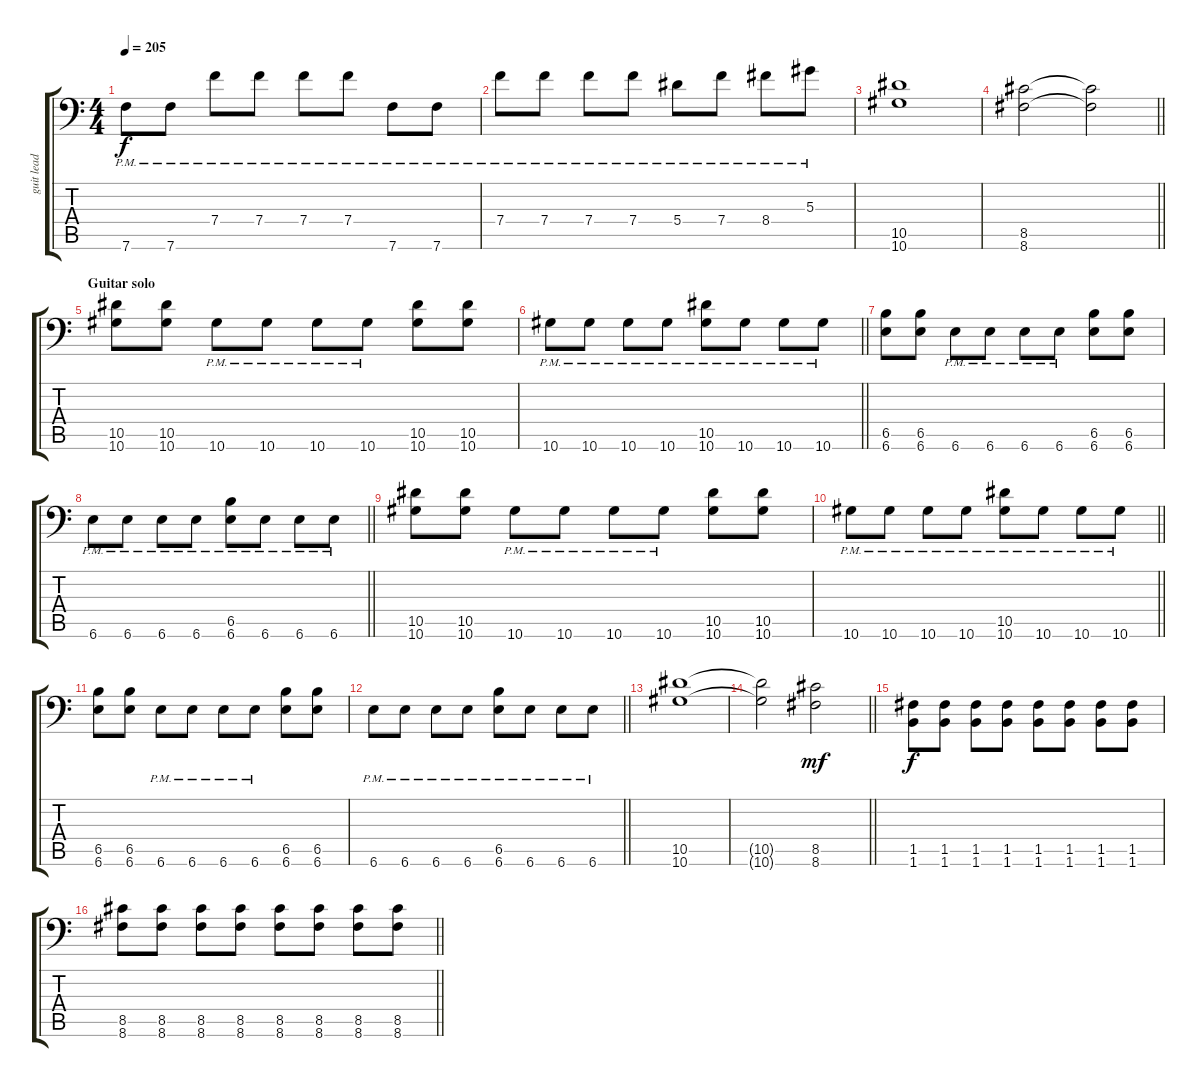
\track ("guit lead" "guit lead") {instrument distortionguitar}
\staff {score tabs}
\tuning (C4 G3 Eb3 Bb2 F2 Bb1) {hide}
\ts (4 4)
\tempo 205
\clef f4
\ks c
7.6{pm}.8{dy f} 7.6{pm}.8 7.4{pm}.8 7.4{pm}.8 7.4{pm}.8 7.4{pm}.8 7.6{pm}.8 7.6{pm}.8 |
7.4{pm}.8 7.4{pm}.8 7.4{pm}.8 7.4{pm}.8 5.4{pm}.8 7.4{pm}.8 8.4{pm}.8 5.3{pm}.8 |
(10.5 10.6).1 |
\barLineRight lightlight
(8.5 8.6).2 (8.5{t} 8.6{t}).2 |
\section ("" "Guitar solo ")
(10.5 10.6).8 (10.5 10.6).8 10.6{pm}.8 10.6{pm}.8 10.6{pm}.8 10.6{pm}.8 (10.5 10.6).8 (10.5 10.6).8 |
\barLineRight lightlight
10.6{pm}.8 10.6{pm}.8 10.6{pm}.8 10.6{pm}.8 (10.5 10.6{pm}).8 10.6{pm}.8 10.6{pm}.8 10.6{pm}.8 |
(6.5 6.6).8 (6.5 6.6).8 6.6{pm}.8 6.6{pm}.8 6.6{pm}.8 6.6{pm}.8 (6.5 6.6).8 (6.5 6.6).8 |
\barLineRight lightlight
6.6{pm}.8 6.6{pm}.8 6.6{pm}.8 6.6{pm}.8 (6.5 6.6{pm}).8 6.6{pm}.8 6.6{pm}.8 6.6{pm}.8 |
(10.5 10.6).8 (10.5 10.6).8 10.6{pm}.8 10.6{pm}.8 10.6{pm}.8 10.6{pm}.8 (10.5 10.6).8 (10.5 10.6).8 |
\barLineRight lightlight
10.6{pm}.8 10.6{pm}.8 10.6{pm}.8 10.6{pm}.8 (10.5 10.6{pm}).8 10.6{pm}.8 10.6{pm}.8 10.6{pm}.8 |
(6.5 6.6).8 (6.5 6.6).8 6.6{pm}.8 6.6{pm}.8 6.6{pm}.8 6.6{pm}.8 (6.5 6.6).8 (6.5 6.6).8 |
\barLineRight lightlight
6.6{pm}.8 6.6{pm}.8 6.6{pm}.8 6.6{pm}.8 (6.5 6.6{pm}).8 6.6{pm}.8 6.6{pm}.8 6.6{pm}.8 |
(10.5 10.6).1 |
\barLineRight lightlight
(10.5{t} 10.6{t}).2 (8.5 8.6).2{dy mf} |
(1.5 1.6).8{dy f} (1.5 1.6).8 (1.5 1.6).8 (1.5 1.6).8 (1.5 1.6).8 (1.5 1.6).8 (1.5 1.6).8 (1.5 1.6).8 |
\barLineRight lightlight
(8.5 8.6).8 (8.5 8.6).8 (8.5 8.6).8 (8.5 8.6).8 (8.5 8.6).8 (8.5 8.6).8 (8.5 8.6).8 (8.5 8.6).8
